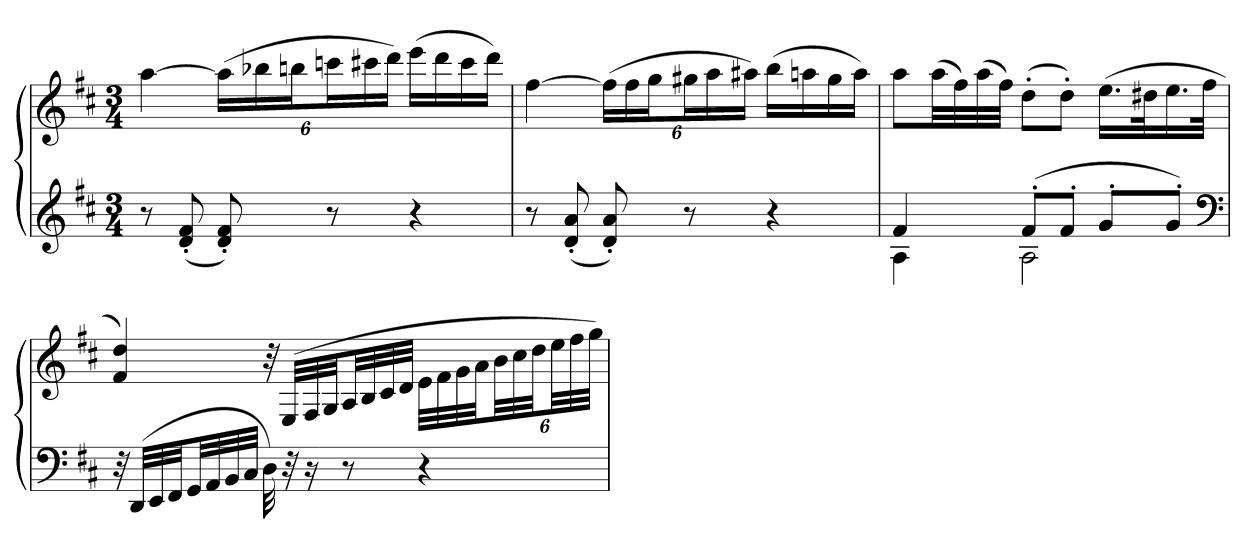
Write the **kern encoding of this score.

**kern	**kern
*part1	*part1
*staff2	*staff1
*clefG2	*clefG2
*k[f#c#]	*k[f#c#]
*M3/4	*M3/4
=	=
8r	[4aa
(8d' 8f#'	.
8d' 8f#')	(24aaLL]
.	24bb-X
.	24bbnJ
8r	24cccnL
.	24ccc#X
.	24dddJJ)
4r	(16eeeLL
.	16ddd
.	16ccc#
.	16dddJJ)
=	=
8r	[4ff#
(8d' 8a'	.
8d' 8a')	(24ff#LL]
.	24ff#
.	24ggJ
8r	24gg#XL
.	24aa
.	24aa#XJJ)
4r	(16bbLL
.	16aan
.	16gg#
.	16aaJJ)
=	=
*^	*
4f#	4A	8aaL
.	.	(32aaLL
.	.	32ff#)
.	.	(32aa
.	.	32ff#JJJ)
(8f#'L	2A	(8dd'L
8f#'J	.	8dd'J)
8g'L	.	(16.eeLL
.	.	32dd#XK
8g'J)	.	16.ee
.	.	32ff#JJk
*v	*v	*
*clefF4	*
=	=
32r	4f# 4dd)
(32DDLLL	.
32EE	.
32FF#JJ	.
32GGLL	.
32AA	.
32BB	.
32C#JJJ	.
32D)	32r
32r	(32ELLL
16r	32F#
.	32GJJ
8r	32ALL
.	32B
.	32c#
.	32dJJJ
4r	32eLLL
.	32f#
.	32g
.	32aJJ
.	48bLL
.	48cc#
.	48ddJJ
.	48eeLL
.	48ff#
.	48ggJJJ)
=	=
*-	*-
